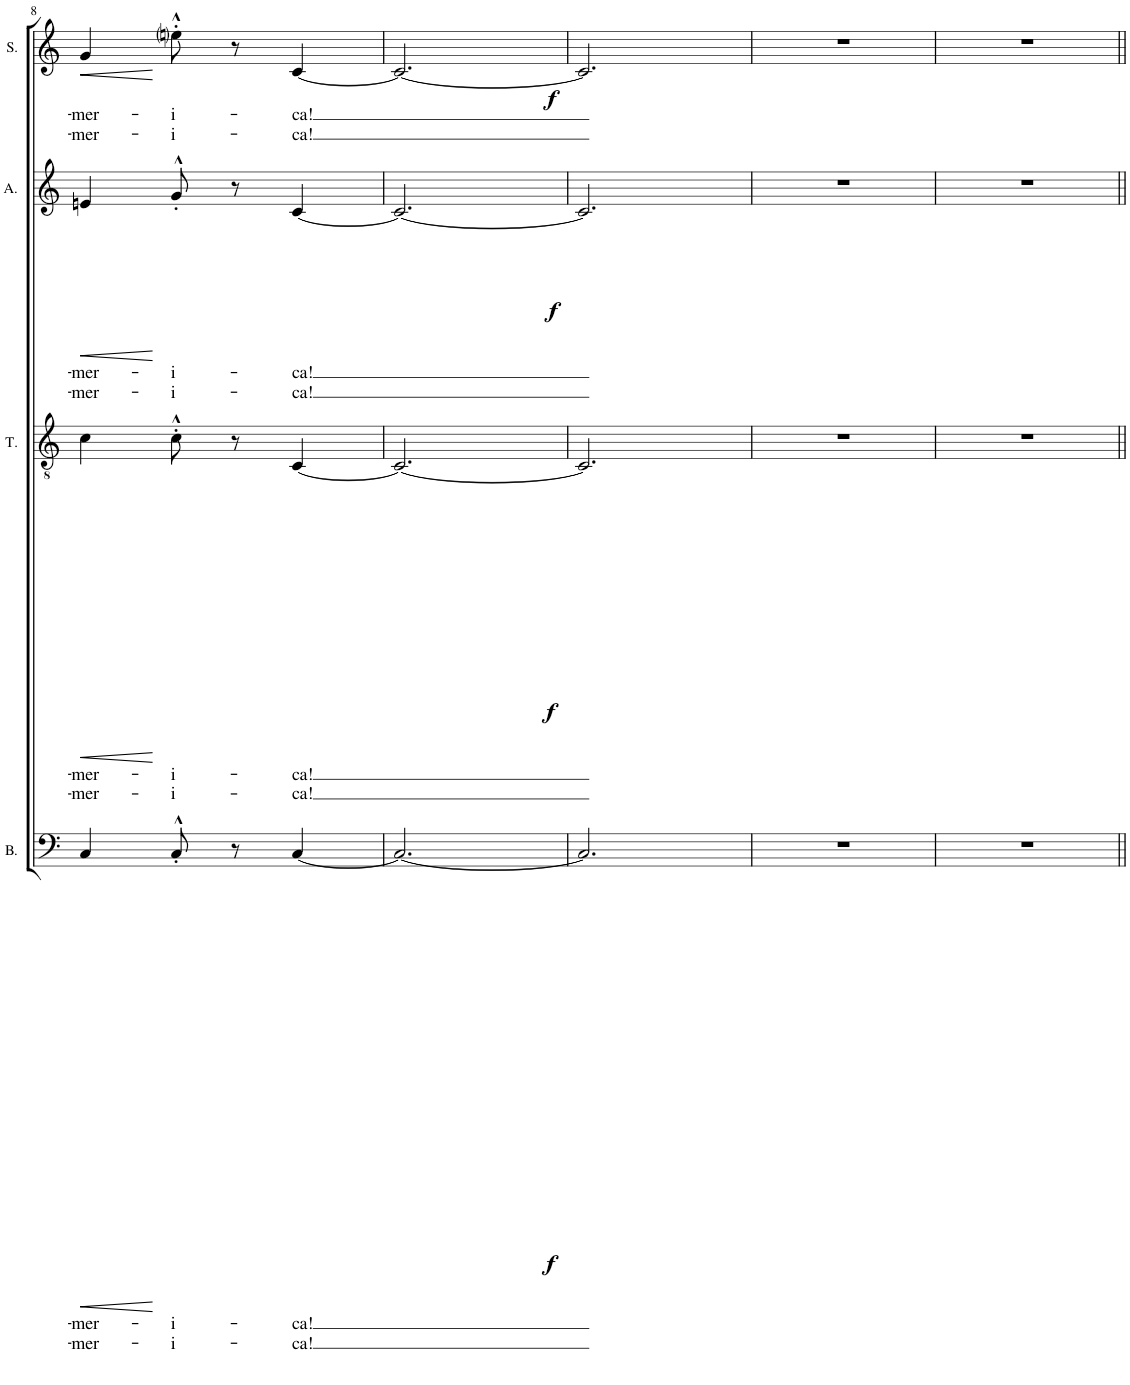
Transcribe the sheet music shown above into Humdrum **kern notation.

**kern	**text	**text	**dynam	**kern	**text	**text	**dynam	**kern	**text	**text	**dynam	**kern	**text	**text	**dynam
*part4	*part4	*part4	*part4	*part3	*part3	*part3	*part3	*part2	*part2	*part2	*part2	*part1	*part1	*part1	*part1
*staff4	*staff4	*staff4	*staff4	*staff3	*staff3	*staff3	*staff3	*staff2	*staff2	*staff2	*staff2	*staff1	*staff1	*staff1	*staff1
*I"Bass	*	*	*	*I"Tenor	*	*	*	*I"Alto	*	*	*	*I"Soprano	*	*	*
*I'B.	*	*	*	*I'T.	*	*	*	*I'A.	*	*	*	*I'S.	*	*	*
!!LO:PB:g=z
*clefF4	*	*	*	*clefGv2	*	*	*	*clefG2	*	*	*	*clefG2	*	*	*
*k[]	*	*	*	*k[]	*	*	*	*k[]	*	*	*	*k[]	*	*	*
*M6/8	*	*	*	*M6/8	*	*	*	*M6/8	*	*	*	*M6/8	*	*	*
=8	=8	=8	=8	=8	=8	=8	=8	=8	=8	=8	=8	=8	=8	=8	=8
!	!LO:LY:b	!LO:LY:b	!LO:HP:b	!	!LO:LY:b	!LO:LY:b	!LO:HP:b	!	!LO:LY:b	!LO:LY:b	!LO:HP:b	!	!LO:LY:b	!LO:LY:b	!LO:HP:b
4C/	-mer-	-mer-	<	4c\	-mer-	-mer-	<	4en/	-mer-	-mer-	<	4g/	-mer-	-mer-	<
!	!LO:LY:b	!LO:LY:b	!	!	!LO:LY:b	!LO:LY:b	!	!	!LO:LY:b	!LO:LY:b	!	!	!LO:LY:b	!LO:LY:b	!
8C'^^/	-i-	-i-	[	8c'^^\	-i-	-i-	[	8g'^^/	-i-	-i-	[	8eeni'^^\	-i-	-i-	[
8r	.	.	.	8r	.	.	.	8r	.	.	.	8r	.	.	.
!	!LO:LY:b	!LO:LY:b	!LO:DY:b	!	!LO:LY:b	!LO:LY:b	!LO:DY:b	!	!LO:LY:b	!LO:LY:b	!LO:DY:b	!	!LO:LY:b	!LO:LY:b	!LO:DY:b
[4C/	-ca!	-ca!	f	[4C/	-ca!	-ca!	f	[4c/	-ca!	-ca!	f	[4c/	-ca!	-ca!	f
=9	=9	=9	=9	=9	=9	=9	=9	=9	=9	=9	=9	=9	=9	=9	=9
2.C/_	.	.	.	2.C/_	.	.	.	2.c/_	.	.	.	2.c/_	.	.	.
=10	=10	=10	=10	=10	=10	=10	=10	=10	=10	=10	=10	=10	=10	=10	=10
2.C/]	.	.	.	2.C/]	.	.	.	2.c/]	.	.	.	2.c/]	.	.	.
=11	=11	=11	=11	=11	=11	=11	=11	=11	=11	=11	=11	=11	=11	=11	=11
2.r	.	.	.	2.r	.	.	.	2.r	.	.	.	2.r	.	.	.
=12	=12	=12	=12	=12	=12	=12	=12	=12	=12	=12	=12	=12	=12	=12	=12
2.r	.	.	.	2.r	.	.	.	2.r	.	.	.	2.r	.	.	.
=||	=||	=||	=||	=||	=||	=||	=||	=||	=||	=||	=||	=||	=||	=||	=||
*-	*-	*-	*-	*-	*-	*-	*-	*-	*-	*-	*-	*-	*-	*-	*-
